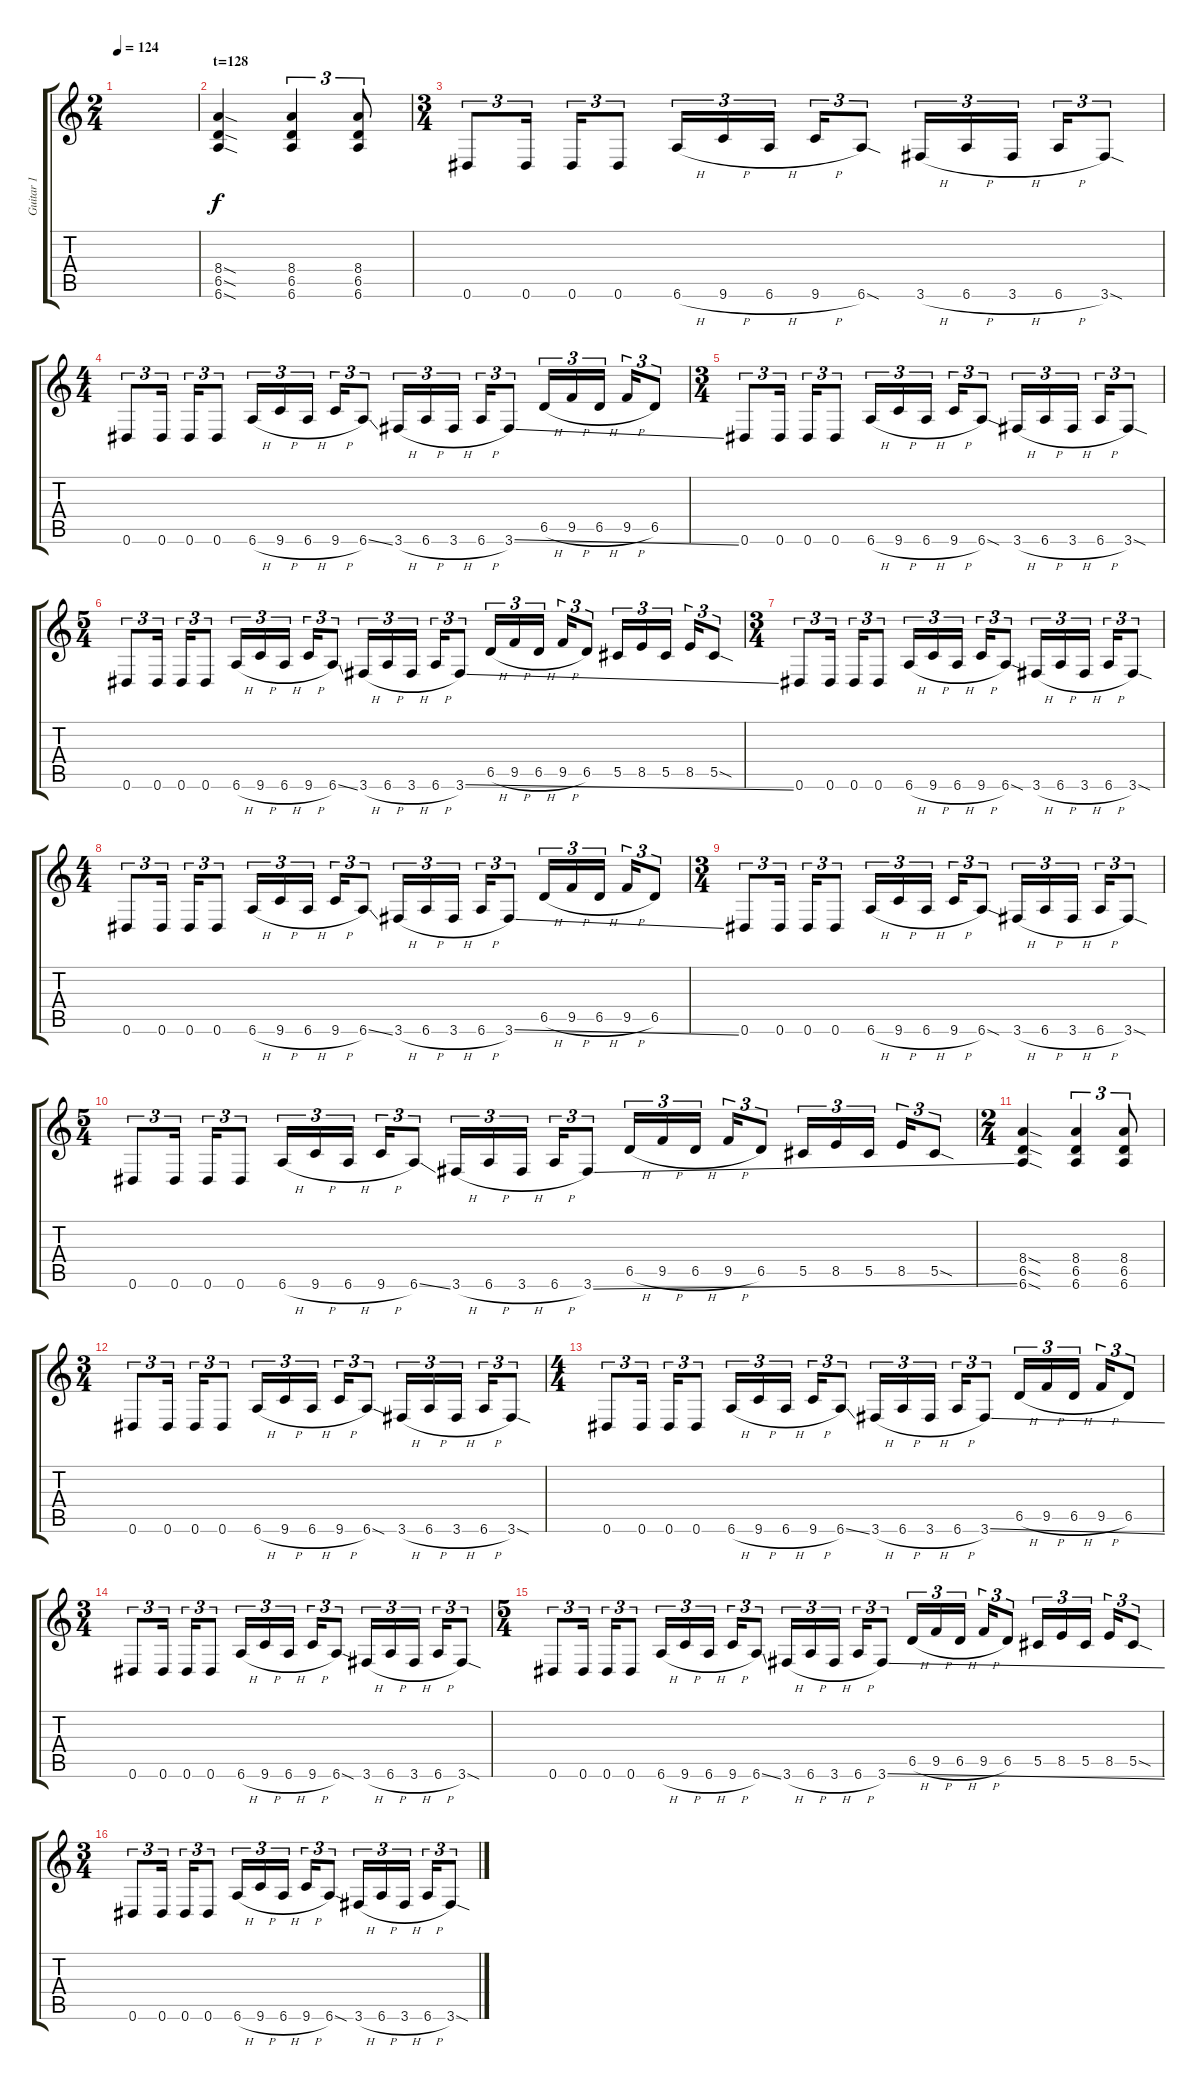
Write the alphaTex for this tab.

\track ("Guitar 1" "Guitar 1") {instrument distortionguitar}
\staff {score tabs}
\tuning (Eb4 Bb3 Gb3 Db3 Ab2 Eb2) {hide}
\ts (2 4)
\tempo 124
\clef g2
\ks c
|
\section ("" "t=128")
(8.4{sod} 6.5{sod} 6.6{sod}).4 (8.4 6.5 6.6).4{tu (3 2)} (8.4 6.5 6.6).8{tu (3 2)} |
\ts (3 4)
0.6.8{tu (3 2)} 0.6.16{tu (3 2)} 0.6.16{tu (3 2)} 0.6.8{tu (3 2)} 6.6{h}.16{tu (3 2)} 9.6{h}.16{tu (3 2)} 6.6{h}.16{tu (3 2)} 9.6{h}.16{tu (3 2)} 6.6{sod}.8{tu (3 2)} 3.6{h}.16{tu (3 2)} 6.6{h}.16{tu (3 2)} 3.6{h}.16{tu (3 2)} 6.6{h}.16{tu (3 2)} 3.6{sod}.8{tu (3 2)} |
\ts (4 4)
0.6.8{tu (3 2)} 0.6.16{tu (3 2)} 0.6.16{tu (3 2)} 0.6.8{tu (3 2)} 6.6{h}.16{tu (3 2)} 9.6{h}.16{tu (3 2)} 6.6{h}.16{tu (3 2)} 9.6{h}.16{tu (3 2)} 6.6{ss}.8{tu (3 2)} 3.6{h}.16{tu (3 2)} 6.6{h}.16{tu (3 2)} 3.6{h}.16{tu (3 2)} 6.6{h}.16{tu (3 2)} 3.6{ss}.8{tu (3 2)} 6.5{h}.16{tu (3 2)} 9.5{h}.16{tu (3 2)} 6.5{h}.16{tu (3 2)} 9.5{h}.16{tu (3 2)} 6.5.8{tu (3 2)} |
\ts (3 4)
0.6.8{tu (3 2)} 0.6.16{tu (3 2)} 0.6.16{tu (3 2)} 0.6.8{tu (3 2)} 6.6{h}.16{tu (3 2)} 9.6{h}.16{tu (3 2)} 6.6{h}.16{tu (3 2)} 9.6{h}.16{tu (3 2)} 6.6{sod}.8{tu (3 2)} 3.6{h}.16{tu (3 2)} 6.6{h}.16{tu (3 2)} 3.6{h}.16{tu (3 2)} 6.6{h}.16{tu (3 2)} 3.6{sod}.8{tu (3 2)} |
\ts (5 4)
0.6.8{tu (3 2)} 0.6.16{tu (3 2)} 0.6.16{tu (3 2)} 0.6.8{tu (3 2)} 6.6{h}.16{tu (3 2)} 9.6{h}.16{tu (3 2)} 6.6{h}.16{tu (3 2)} 9.6{h}.16{tu (3 2)} 6.6{ss}.8{tu (3 2)} 3.6{h}.16{tu (3 2)} 6.6{h}.16{tu (3 2)} 3.6{h}.16{tu (3 2)} 6.6{h}.16{tu (3 2)} 3.6{ss}.8{tu (3 2)} 6.5{h}.16{tu (3 2)} 9.5{h}.16{tu (3 2)} 6.5{h}.16{tu (3 2)} 9.5{h}.16{tu (3 2)} 6.5.8{tu (3 2)} 5.5.16{tu (3 2)} 8.5.16{tu (3 2)} 5.5.16{tu (3 2)} 8.5.16{tu (3 2)} 5.5{sod}.8{tu (3 2)} |
\ts (3 4)
0.6.8{tu (3 2)} 0.6.16{tu (3 2)} 0.6.16{tu (3 2)} 0.6.8{tu (3 2)} 6.6{h}.16{tu (3 2)} 9.6{h}.16{tu (3 2)} 6.6{h}.16{tu (3 2)} 9.6{h}.16{tu (3 2)} 6.6{sod}.8{tu (3 2)} 3.6{h}.16{tu (3 2)} 6.6{h}.16{tu (3 2)} 3.6{h}.16{tu (3 2)} 6.6{h}.16{tu (3 2)} 3.6{sod}.8{tu (3 2)} |
\ts (4 4)
0.6.8{tu (3 2)} 0.6.16{tu (3 2)} 0.6.16{tu (3 2)} 0.6.8{tu (3 2)} 6.6{h}.16{tu (3 2)} 9.6{h}.16{tu (3 2)} 6.6{h}.16{tu (3 2)} 9.6{h}.16{tu (3 2)} 6.6{ss}.8{tu (3 2)} 3.6{h}.16{tu (3 2)} 6.6{h}.16{tu (3 2)} 3.6{h}.16{tu (3 2)} 6.6{h}.16{tu (3 2)} 3.6{ss}.8{tu (3 2)} 6.5{h}.16{tu (3 2)} 9.5{h}.16{tu (3 2)} 6.5{h}.16{tu (3 2)} 9.5{h}.16{tu (3 2)} 6.5.8{tu (3 2)} |
\ts (3 4)
0.6.8{tu (3 2)} 0.6.16{tu (3 2)} 0.6.16{tu (3 2)} 0.6.8{tu (3 2)} 6.6{h}.16{tu (3 2)} 9.6{h}.16{tu (3 2)} 6.6{h}.16{tu (3 2)} 9.6{h}.16{tu (3 2)} 6.6{sod}.8{tu (3 2)} 3.6{h}.16{tu (3 2)} 6.6{h}.16{tu (3 2)} 3.6{h}.16{tu (3 2)} 6.6{h}.16{tu (3 2)} 3.6{sod}.8{tu (3 2)} |
\ts (5 4)
0.6.8{tu (3 2)} 0.6.16{tu (3 2)} 0.6.16{tu (3 2)} 0.6.8{tu (3 2)} 6.6{h}.16{tu (3 2)} 9.6{h}.16{tu (3 2)} 6.6{h}.16{tu (3 2)} 9.6{h}.16{tu (3 2)} 6.6{ss}.8{tu (3 2)} 3.6{h}.16{tu (3 2)} 6.6{h}.16{tu (3 2)} 3.6{h}.16{tu (3 2)} 6.6{h}.16{tu (3 2)} 3.6{ss}.8{tu (3 2)} 6.5{h}.16{tu (3 2)} 9.5{h}.16{tu (3 2)} 6.5{h}.16{tu (3 2)} 9.5{h}.16{tu (3 2)} 6.5.8{tu (3 2)} 5.5.16{tu (3 2)} 8.5.16{tu (3 2)} 5.5.16{tu (3 2)} 8.5.16{tu (3 2)} 5.5{sod}.8{tu (3 2)} |
\ts (2 4)
(8.4{sod} 6.5{sod} 6.6{sod}).4 (8.4 6.5 6.6).4{tu (3 2)} (8.4 6.5 6.6).8{tu (3 2)} |
\ts (3 4)
0.6.8{tu (3 2)} 0.6.16{tu (3 2)} 0.6.16{tu (3 2)} 0.6.8{tu (3 2)} 6.6{h}.16{tu (3 2)} 9.6{h}.16{tu (3 2)} 6.6{h}.16{tu (3 2)} 9.6{h}.16{tu (3 2)} 6.6{sod}.8{tu (3 2)} 3.6{h}.16{tu (3 2)} 6.6{h}.16{tu (3 2)} 3.6{h}.16{tu (3 2)} 6.6{h}.16{tu (3 2)} 3.6{sod}.8{tu (3 2)} |
\ts (4 4)
0.6.8{tu (3 2)} 0.6.16{tu (3 2)} 0.6.16{tu (3 2)} 0.6.8{tu (3 2)} 6.6{h}.16{tu (3 2)} 9.6{h}.16{tu (3 2)} 6.6{h}.16{tu (3 2)} 9.6{h}.16{tu (3 2)} 6.6{ss}.8{tu (3 2)} 3.6{h}.16{tu (3 2)} 6.6{h}.16{tu (3 2)} 3.6{h}.16{tu (3 2)} 6.6{h}.16{tu (3 2)} 3.6{ss}.8{tu (3 2)} 6.5{h}.16{tu (3 2)} 9.5{h}.16{tu (3 2)} 6.5{h}.16{tu (3 2)} 9.5{h}.16{tu (3 2)} 6.5.8{tu (3 2)} |
\ts (3 4)
0.6.8{tu (3 2)} 0.6.16{tu (3 2)} 0.6.16{tu (3 2)} 0.6.8{tu (3 2)} 6.6{h}.16{tu (3 2)} 9.6{h}.16{tu (3 2)} 6.6{h}.16{tu (3 2)} 9.6{h}.16{tu (3 2)} 6.6{sod}.8{tu (3 2)} 3.6{h}.16{tu (3 2)} 6.6{h}.16{tu (3 2)} 3.6{h}.16{tu (3 2)} 6.6{h}.16{tu (3 2)} 3.6{sod}.8{tu (3 2)} |
\ts (5 4)
0.6.8{tu (3 2)} 0.6.16{tu (3 2)} 0.6.16{tu (3 2)} 0.6.8{tu (3 2)} 6.6{h}.16{tu (3 2)} 9.6{h}.16{tu (3 2)} 6.6{h}.16{tu (3 2)} 9.6{h}.16{tu (3 2)} 6.6{ss}.8{tu (3 2)} 3.6{h}.16{tu (3 2)} 6.6{h}.16{tu (3 2)} 3.6{h}.16{tu (3 2)} 6.6{h}.16{tu (3 2)} 3.6{ss}.8{tu (3 2)} 6.5{h}.16{tu (3 2)} 9.5{h}.16{tu (3 2)} 6.5{h}.16{tu (3 2)} 9.5{h}.16{tu (3 2)} 6.5.8{tu (3 2)} 5.5.16{tu (3 2)} 8.5.16{tu (3 2)} 5.5.16{tu (3 2)} 8.5.16{tu (3 2)} 5.5{sod}.8{tu (3 2)} |
\ts (3 4)
0.6.8{tu (3 2)} 0.6.16{tu (3 2)} 0.6.16{tu (3 2)} 0.6.8{tu (3 2)} 6.6{h}.16{tu (3 2)} 9.6{h}.16{tu (3 2)} 6.6{h}.16{tu (3 2)} 9.6{h}.16{tu (3 2)} 6.6{sod}.8{tu (3 2)} 3.6{h}.16{tu (3 2)} 6.6{h}.16{tu (3 2)} 3.6{h}.16{tu (3 2)} 6.6{h}.16{tu (3 2)} 3.6{sod}.8{tu (3 2)}
